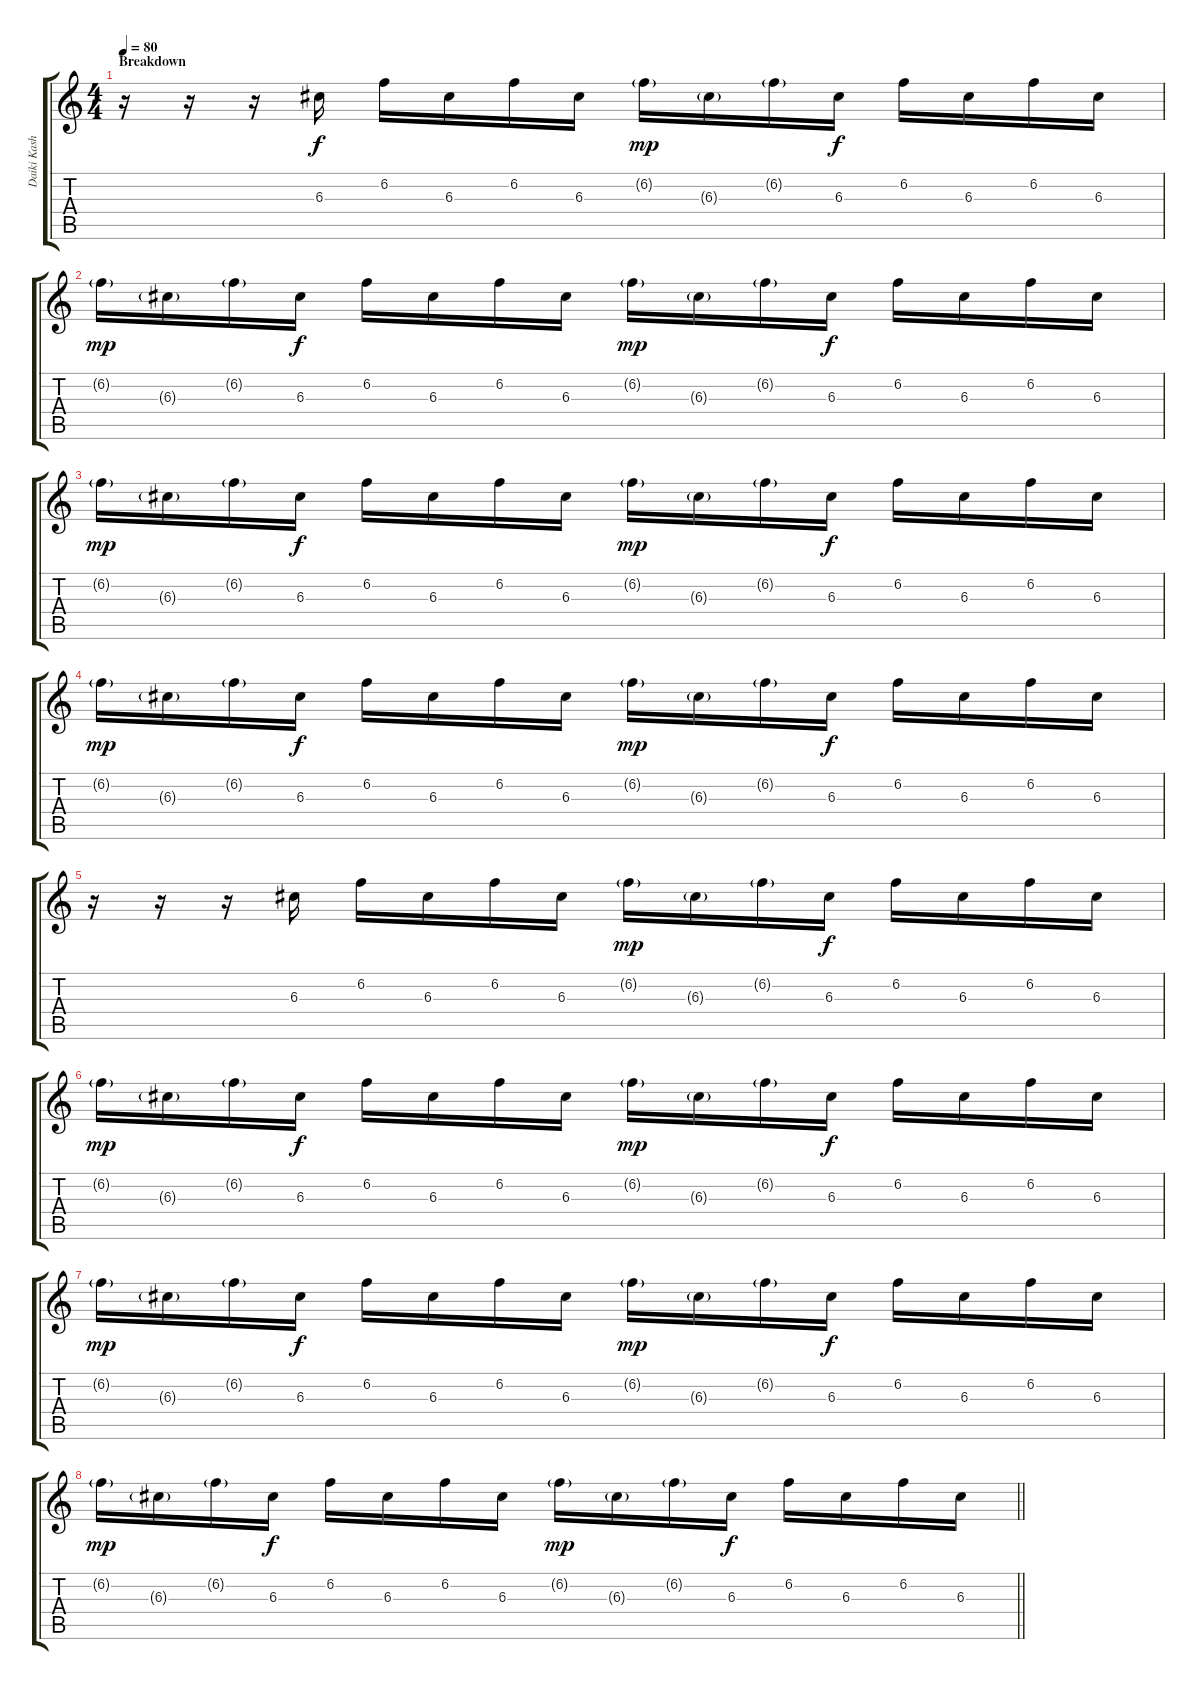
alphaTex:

\track ("Daiki Kasho (Guitar 3)" "Daiki Kash") {instrument overdrivenguitar}
\staff {score tabs}
\tuning (E4 B3 G3 D3 A2 D2) {hide}
\ts (4 4)
\section ("" "Breakdown")
\tempo 80
\clef g2
\ks c
r.16{dy f volume 13 instrument electricguitarclean} r.16 r.16 6.3.16 6.2.16 6.3.16 6.2.16 6.3.16 6.2{g}.16{dy mp} 6.3{g}.16 6.2{g}.16 6.3.16{dy f} 6.2.16 6.3.16 6.2.16 6.3.16 |
6.2{g}.16{dy mp} 6.3{g}.16 6.2{g}.16 6.3.16{dy f} 6.2.16 6.3.16 6.2.16 6.3.16 6.2{g}.16{dy mp} 6.3{g}.16 6.2{g}.16 6.3.16{dy f} 6.2.16 6.3.16 6.2.16 6.3.16 |
6.2{g}.16{dy mp} 6.3{g}.16 6.2{g}.16 6.3.16{dy f} 6.2.16 6.3.16 6.2.16 6.3.16 6.2{g}.16{dy mp} 6.3{g}.16 6.2{g}.16 6.3.16{dy f} 6.2.16 6.3.16 6.2.16 6.3.16 |
6.2{g}.16{dy mp} 6.3{g}.16 6.2{g}.16 6.3.16{dy f} 6.2.16 6.3.16 6.2.16 6.3.16 6.2{g}.16{dy mp} 6.3{g}.16 6.2{g}.16 6.3.16{dy f} 6.2.16 6.3.16 6.2.16 6.3.16 |
r.16{volume 13 instrument electricguitarclean} r.16 r.16 6.3.16 6.2.16 6.3.16 6.2.16 6.3.16 6.2{g}.16{dy mp} 6.3{g}.16 6.2{g}.16 6.3.16{dy f} 6.2.16 6.3.16 6.2.16 6.3.16 |
6.2{g}.16{dy mp} 6.3{g}.16 6.2{g}.16 6.3.16{dy f} 6.2.16 6.3.16 6.2.16 6.3.16 6.2{g}.16{dy mp} 6.3{g}.16 6.2{g}.16 6.3.16{dy f} 6.2.16 6.3.16 6.2.16 6.3.16 |
6.2{g}.16{dy mp} 6.3{g}.16 6.2{g}.16 6.3.16{dy f} 6.2.16 6.3.16 6.2.16 6.3.16 6.2{g}.16{dy mp} 6.3{g}.16 6.2{g}.16 6.3.16{dy f} 6.2.16 6.3.16 6.2.16 6.3.16 |
\barLineRight lightlight
6.2{g}.16{dy mp} 6.3{g}.16 6.2{g}.16 6.3.16{dy f} 6.2.16 6.3.16 6.2.16 6.3.16 6.2{g}.16{dy mp} 6.3{g}.16 6.2{g}.16 6.3.16{dy f} 6.2.16 6.3.16 6.2.16 6.3.16
